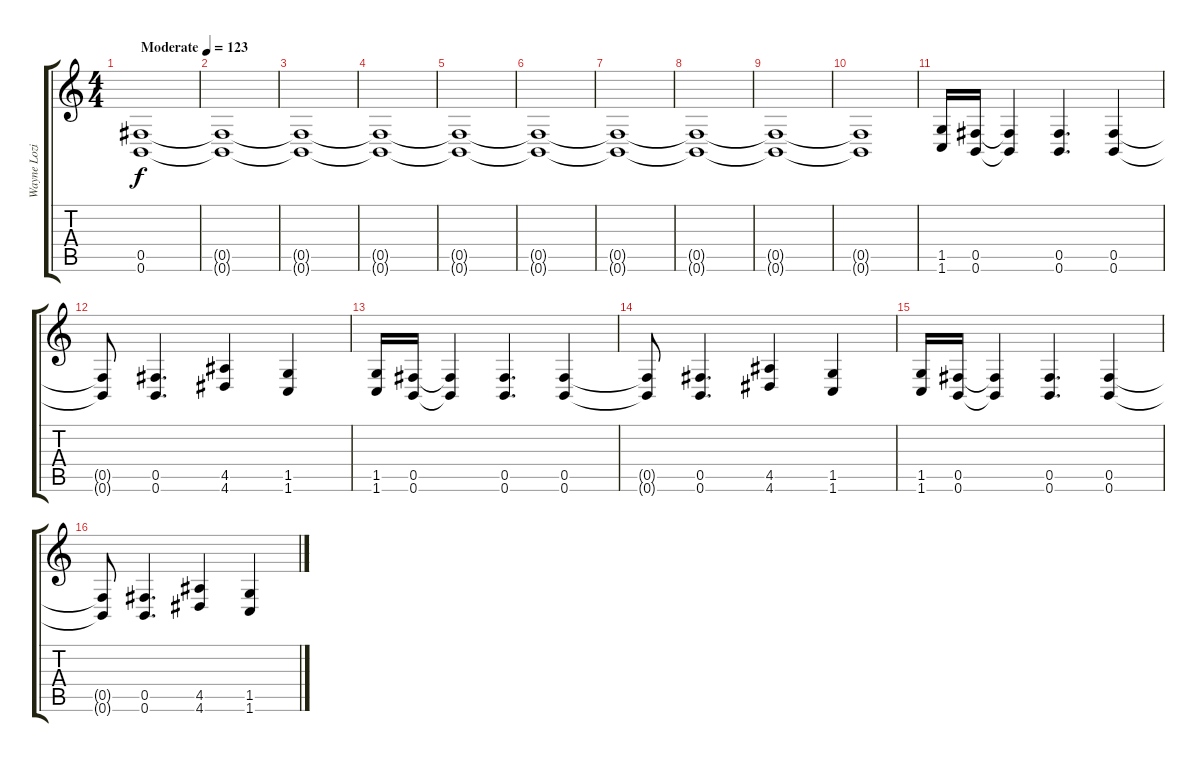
\track ("Wayne Lozinak" "Wayne Lozi") {instrument distortionguitar}
\staff {score tabs}
\tuning (Db4 Ab3 E3 B2 Gb2 B1) {hide}
\ts (4 4)
\tempo (123 "Moderate")
\clef g2
\ks c
(0.5 0.6).1{dy f volume 3 instrument distortionguitar} |
(0.5{t} 0.6{t}).1{volume 4} |
(0.5{t} 0.6{t}).1{volume 5} |
(0.5{t} 0.6{t}).1{volume 6} |
(0.5{t} 0.6{t}).1 |
(0.5{t} 0.6{t}).1 |
(0.5{t} 0.6{t}).1 |
(0.5{t} 0.6{t}).1 |
(0.5{t} 0.6{t}).1 |
(0.5{t} 0.6{t}).1 |
(1.5 1.6).16{volume 14} (0.5 0.6).16 (0.5{t} 0.6{t}).4 (0.5 0.6).4{d} (0.5 0.6).4 |
(0.5{t} 0.6{t}).8 (0.5 0.6).4{d} (4.5 4.6).4 (1.5 1.6).4 |
(1.5 1.6).16 (0.5 0.6).16 (0.5{t} 0.6{t}).4 (0.5 0.6).4{d} (0.5 0.6).4 |
(0.5{t} 0.6{t}).8 (0.5 0.6).4{d} (4.5 4.6).4 (1.5 1.6).4 |
(1.5 1.6).16 (0.5 0.6).16 (0.5{t} 0.6{t}).4 (0.5 0.6).4{d} (0.5 0.6).4 |
(0.5{t} 0.6{t}).8 (0.5 0.6).4{d} (4.5 4.6).4 (1.5 1.6).4
